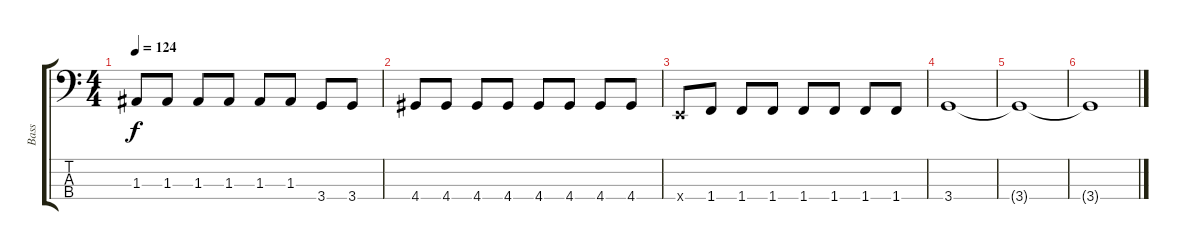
\track ("Bass" "Bass") {instrument electricbasspick}
\staff {score tabs}
\tuning (G2 D2 A1 E1) {hide}
\ts (4 4)
\tempo 124
\clef f4
\ks c
1.3.8{dy f} 1.3.8 1.3.8 1.3.8 1.3.8 1.3.8 3.4.8 3.4.8 |
4.4.8 4.4.8 4.4.8 4.4.8 4.4.8 4.4.8 4.4.8 4.4.8 |
0.4{x}.8 1.4.8 1.4.8 1.4.8 1.4.8 1.4.8 1.4.8 1.4.8 |
3.4.1 |
3.4{t}.1 |
3.4{t}.1
